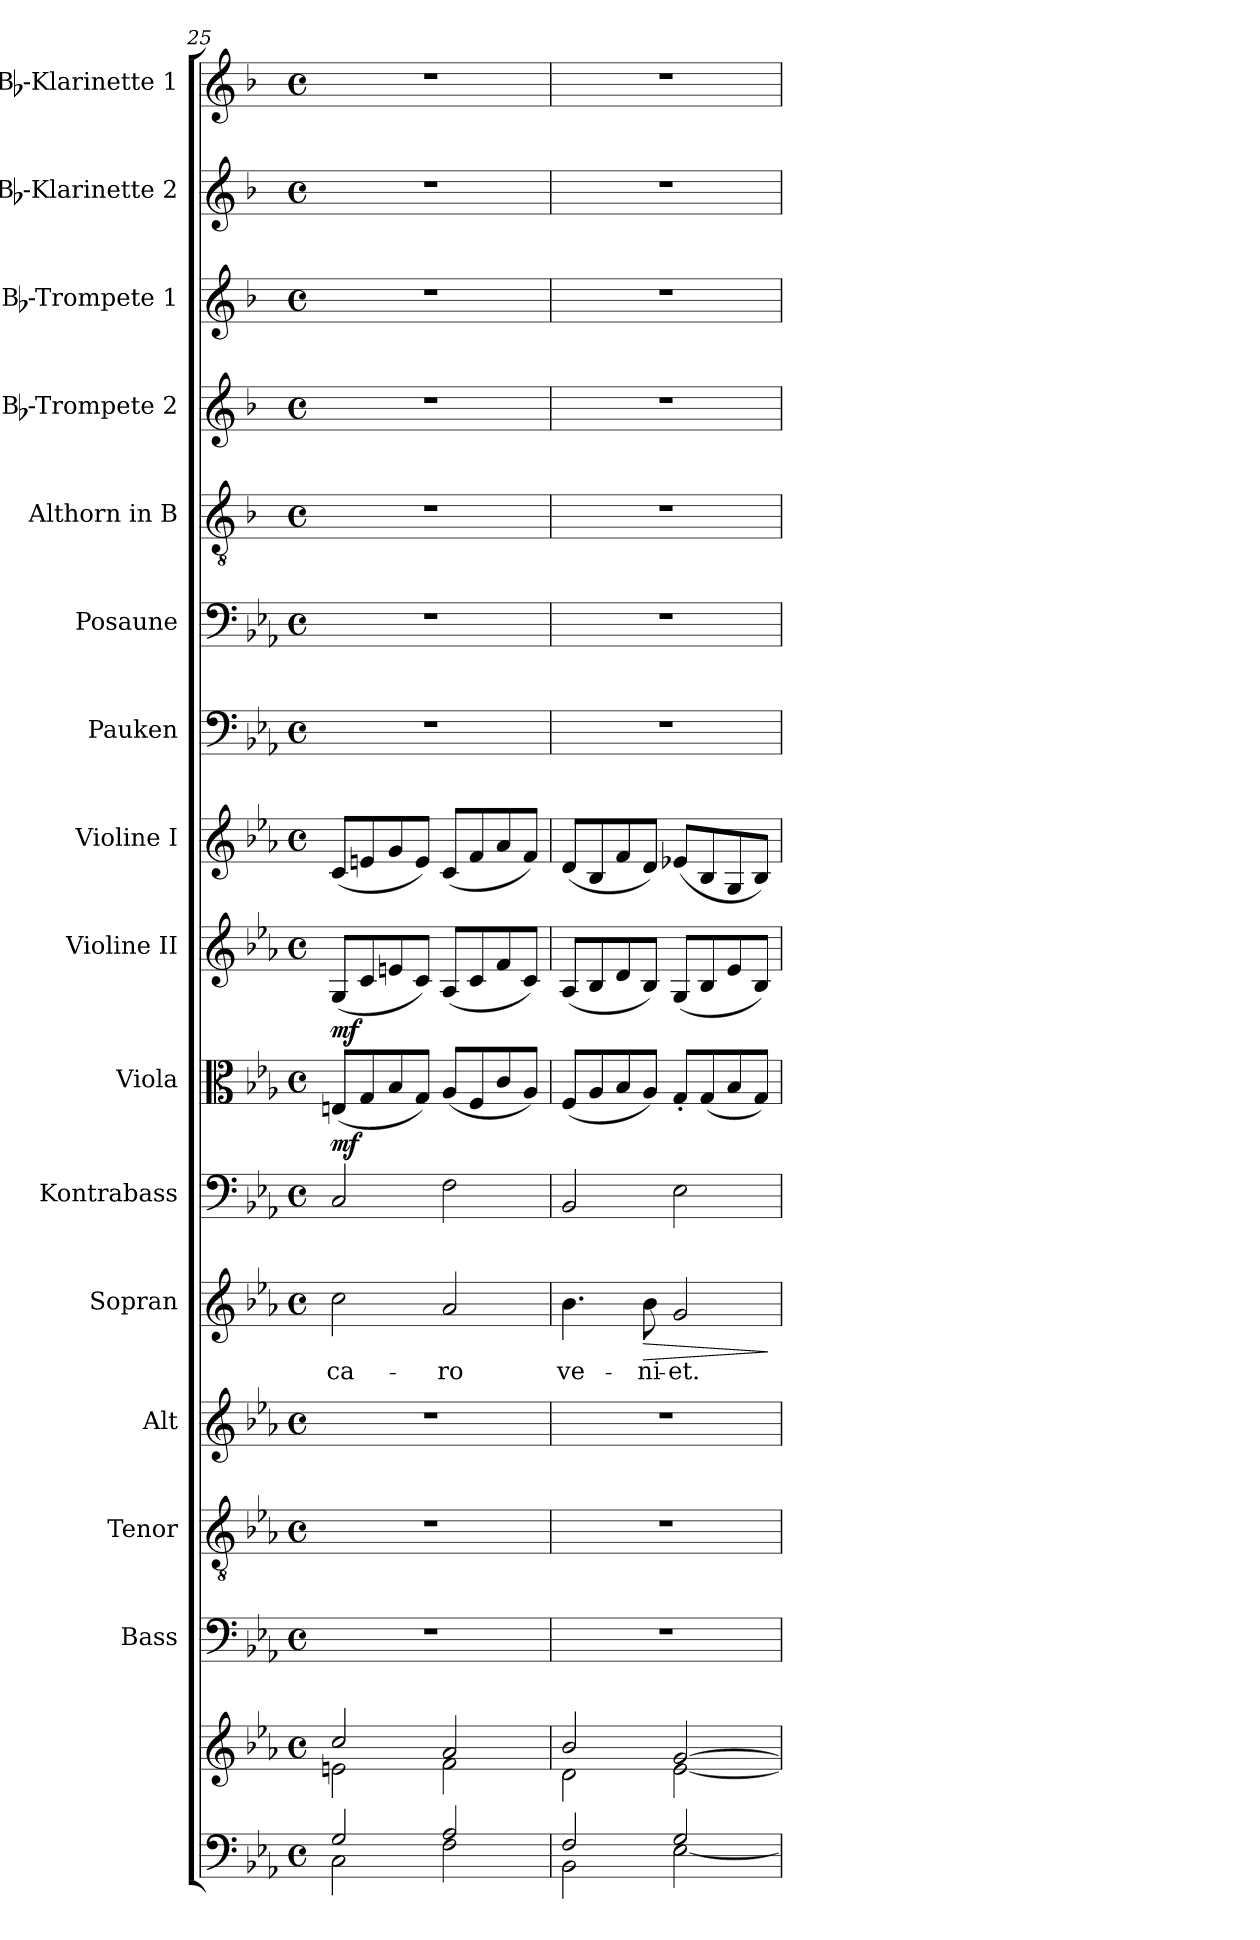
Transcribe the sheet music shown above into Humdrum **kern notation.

**kern	**kern	**kern	**kern	**kern	**kern	**text	**dynam	**kern	**kern	**dynam	**kern	**dynam	**kern	**kern	**kern	**kern	**kern	**kern	**kern	**kern
*part16	*part16	*part15	*part14	*part13	*part12	*part12	*part12	*part11	*part10	*part10	*part9	*part9	*part8	*part7	*part6	*part5	*part4	*part3	*part2	*part1
*staff17	*staff16	*staff15	*staff14	*staff13	*staff12	*staff12	*staff12	*staff11	*staff10	*staff10	*staff9	*staff9	*staff8	*staff7	*staff6	*staff5	*staff4	*staff3	*staff2	*staff1
*	*	*I"Bass	*I"Tenor	*I"Alt	*I"Sopran	*	*	*I"Kontrabass	*I"Viola	*	*I"Violine II	*	*I"Violine I	*I"Pauken	*I"Posaune	*I"Althorn in B	*I"Bb-Trompete 2	*I"Bb-Trompete 1	*I"Bb-Klarinette 2	*I"Bb-Klarinette 1
*	*	*I'B.	*I'T.	*I'A.	*I'S.	*	*	*I'Kb.	*I'Vla.	*	*I'Vl. II	*	*I'Vl. I	*I'Pk.	*I'Pos.	*	*I'Bb Trp. 2	*I'Bb Trp. 1	*I'Bb Kl. 2	*I'Bb Kl. 1
!!LO:PB:g=z
*clefF4	*clefG2	*clefF4	*clefGv2	*clefG2	*clefG2	*	*	*clefF4	*clefC3	*	*clefG2	*	*clefG2	*clefF4	*clefF4	*clefGv2	*clefG2	*clefG2	*clefG2	*clefG2
*	*	*	*	*	*	*	*	*ITrd7c12	*	*	*	*	*	*	*	*ITrd1c2	*ITrd1c2	*ITrd1c2	*ITrd1c2	*ITrd1c2
*k[b-e-a-]	*k[b-e-a-]	*k[b-e-a-]	*k[b-e-a-]	*k[b-e-a-]	*k[b-e-a-]	*	*	*k[b-e-a-]	*k[b-e-a-]	*	*k[b-e-a-]	*	*k[b-e-a-]	*k[b-e-a-]	*k[b-e-a-]	*k[b-e-a-]	*k[b-e-a-]	*k[b-e-a-]	*k[b-e-a-]	*k[b-e-a-]
*E-:	*E-:	*E-:	*E-:	*E-:	*E-:	*	*	*E-:	*E-:	*	*E-:	*	*E-:	*E-:	*E-:	*E-:	*E-:	*E-:	*E-:	*E-:
*M4/4	*M4/4	*M4/4	*M4/4	*M4/4	*M4/4	*	*	*M4/4	*M4/4	*	*M4/4	*	*M4/4	*M4/4	*M4/4	*M4/4	*M4/4	*M4/4	*M4/4	*M4/4
*met(c)	*met(c)	*met(c)	*met(c)	*met(c)	*met(c)	*	*	*met(c)	*met(c)	*	*met(c)	*	*met(c)	*met(c)	*met(c)	*met(c)	*met(c)	*met(c)	*met(c)	*met(c)
=25	=25	=25	=25	=25	=25	=25	=25	=25	=25	=25	=25	=25	=25	=25	=25	=25	=25	=25	=25	=25
*^	*^	*	*	*	*	*	*	*	*	*	*	*	*	*	*	*	*	*	*	*
!	!	!	!	!	!	!	!	!LO:LY:b	!	!	!	!LO:DY:b	!	!LO:DY:b	!	!	!	!	!	!	!	!
2G/	2C\	2cc/	2en\	1r	1r	1r	2cc\	ca-	.	2CC/	(<8En/L	mf	(<8G/L	mf	(<8c/L	1r	1r	1r	1r	1r	1r	1r
.	.	.	.	.	.	.	.	.	.	.	8G/	.	8c/	.	8en/	.	.	.	.	.	.	.
.	.	.	.	.	.	.	.	.	.	.	8B-/	.	8en/	.	8g/	.	.	.	.	.	.	.
.	.	.	.	.	.	.	.	.	.	.	8G/J)	.	8c/J)	.	8e/J)	.	.	.	.	.	.	.
!	!	!	!	!	!	!	!	!LO:LY:b	!	!	!	!	!	!	!	!	!	!	!	!	!	!
2A-/	2F\	2a-/	2f\	.	.	.	2a-/	-ro	.	2FF\	(<8A-/L	.	(<8A-/L	.	(<8c/L	.	.	.	.	.	.	.
.	.	.	.	.	.	.	.	.	.	.	8F/	.	8c/	.	8f/	.	.	.	.	.	.	.
.	.	.	.	.	.	.	.	.	.	.	8c/	.	8f/	.	8a-/	.	.	.	.	.	.	.
.	.	.	.	.	.	.	.	.	.	.	8A-/J)	.	8c/J)	.	8f/J)	.	.	.	.	.	.	.
=26	=26	=26	=26	=26	=26	=26	=26	=26	=26	=26	=26	=26	=26	=26	=26	=26	=26	=26	=26	=26	=26	=26
!	!	!	!	!	!	!	!	!LO:LY:b	!	!	!	!	!	!	!	!	!	!	!	!	!	!
2F/	2BB-\	2b-/	2d\	1r	1r	1r	4.b-\	ve-	.	2BBB-/	(<8F/L	.	(<8A-/L	.	(<8d/L	1r	1r	1r	1r	1r	1r	1r
.	.	.	.	.	.	.	.	.	.	.	8A-/	.	8B-/	.	8B-/	.	.	.	.	.	.	.
.	.	.	.	.	.	.	.	.	.	.	8B-/	.	8d/	.	8f/	.	.	.	.	.	.	.
!	!	!	!	!	!	!	!	!LO:LY:b	!LO:HP:b	!	!	!	!	!	!	!	!	!	!	!	!	!
.	.	.	.	.	.	.	8b-\	-ni-	>	.	8A-/J)	.	8B-/J)	.	8d/J)	.	.	.	.	.	.	.
!	!	!	!	!	!	!	!	!LO:LY:b	!	!	!	!	!	!	!	!	!	!	!	!	!	!
2G/	[<2E-\	[>2g/	[<2e-\	.	.	.	2g/	-et.	.	2EE-\	8G'</L	.	(<8G/L	.	(<8e-X/L	.	.	.	.	.	.	.
.	.	.	.	.	.	.	.	.	.	.	(<8G/	.	8B-/	.	8B-/	.	.	.	.	.	.	.
.	.	.	.	.	.	.	.	.	.	.	8B-/	.	8e-/	.	8G/	.	.	.	.	.	.	.
.	.	.	.	.	.	.	.	.	.	.	8G/J)	.	8B-/J)	.	8B-/J)	.	.	.	.	.	.	.
*v	*v	*	*	*	*	*	*	*	*	*	*	*	*	*	*	*	*	*	*	*	*	*
*	*v	*v	*	*	*	*	*	*	*	*	*	*	*	*	*	*	*	*	*	*	*
.	.	.	.	.	.	.	]	.	.	.	.	.	.	.	.	.	.	.	.	.
=	=	=	=	=	=	=	=	=	=	=	=	=	=	=	=	=	=	=	=	=
*-	*-	*-	*-	*-	*-	*-	*-	*-	*-	*-	*-	*-	*-	*-	*-	*-	*-	*-	*-	*-
